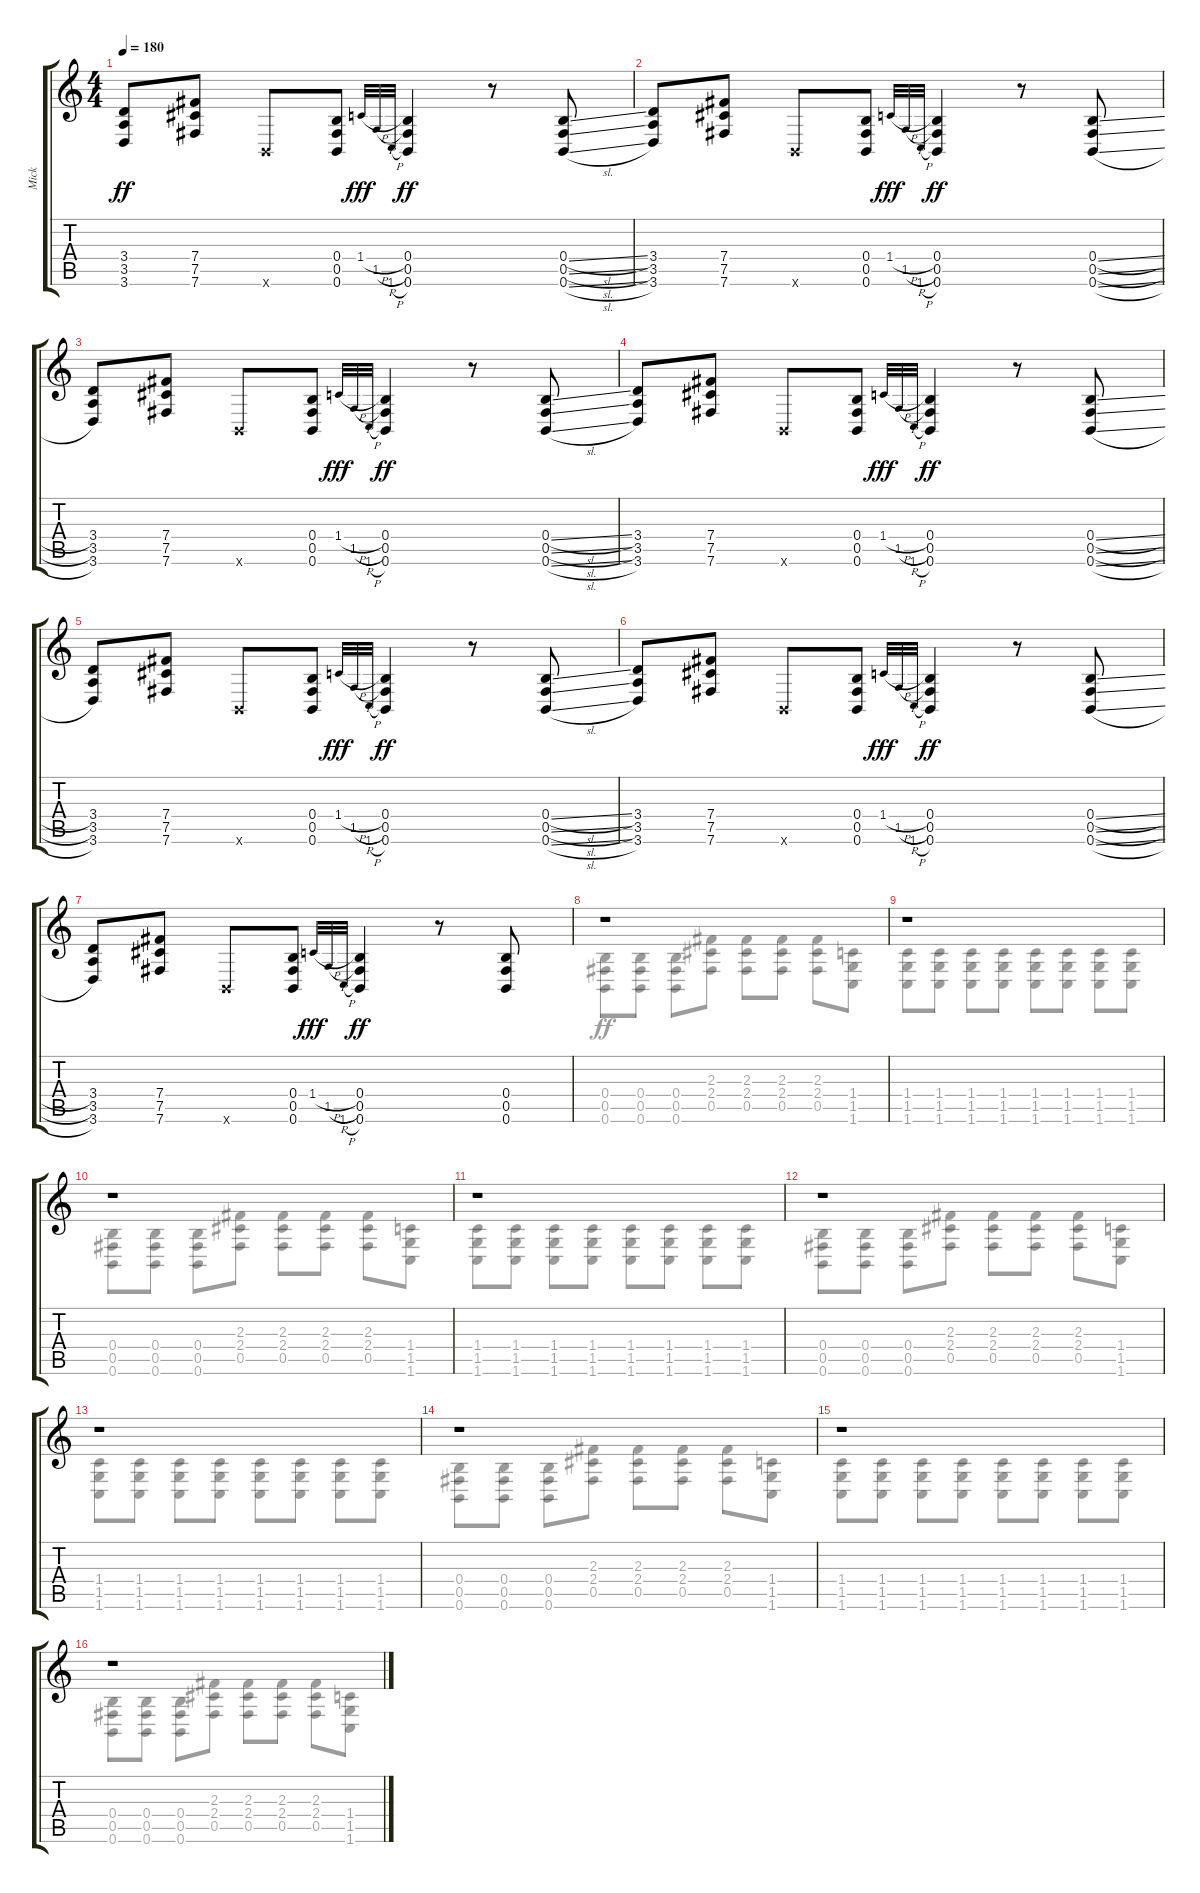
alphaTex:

\track ("Mick" "Mick") {instrument distortionguitar}
\staff {score tabs}
\tuning (Db4 Ab3 E3 B2 Gb2 B1) {hide}
\voice
\ts (4 4)
\tempo 180
\clef g2
\ks c
(3.4 3.5 3.6).8{dy ff} (7.4 7.5 7.6).8 0.6{x}.8 (0.4 0.5 0.6).8 1.4{h}.32{gr onbeat dy fff} 1.5{h}.32{gr onbeat} 1.6{h}.32{gr onbeat} (0.4 0.5 0.6).4{dy ff} r.8 (0.4{sl} 0.5{sl} 0.6{sl}).8 |
(3.4 3.5 3.6).8 (7.4 7.5 7.6).8 0.6{x}.8 (0.4 0.5 0.6).8 1.4{h}.32{gr onbeat dy fff} 1.5{h}.32{gr onbeat} 1.6{h}.32{gr onbeat} (0.4 0.5 0.6).4{dy ff} r.8 (0.4{sl} 0.5{sl} 0.6{sl}).8 |
(3.4 3.5 3.6).8 (7.4 7.5 7.6).8 0.6{x}.8 (0.4 0.5 0.6).8 1.4{h}.32{gr onbeat dy fff} 1.5{h}.32{gr onbeat} 1.6{h}.32{gr onbeat} (0.4 0.5 0.6).4{dy ff} r.8 (0.4{sl} 0.5{sl} 0.6{sl}).8 |
(3.4 3.5 3.6).8 (7.4 7.5 7.6).8 0.6{x}.8 (0.4 0.5 0.6).8 1.4{h}.32{gr onbeat dy fff} 1.5{h}.32{gr onbeat} 1.6{h}.32{gr onbeat} (0.4 0.5 0.6).4{dy ff} r.8 (0.4{sl} 0.5{sl} 0.6{sl}).8 |
(3.4 3.5 3.6).8 (7.4 7.5 7.6).8 0.6{x}.8 (0.4 0.5 0.6).8 1.4{h}.32{gr onbeat dy fff} 1.5{h}.32{gr onbeat} 1.6{h}.32{gr onbeat} (0.4 0.5 0.6).4{dy ff} r.8 (0.4{sl} 0.5{sl} 0.6{sl}).8 |
(3.4 3.5 3.6).8 (7.4 7.5 7.6).8 0.6{x}.8 (0.4 0.5 0.6).8 1.4{h}.32{gr onbeat dy fff} 1.5{h}.32{gr onbeat} 1.6{h}.32{gr onbeat} (0.4 0.5 0.6).4{dy ff} r.8 (0.4{sl} 0.5{sl} 0.6{sl}).8 |
(3.4 3.5 3.6).8 (7.4 7.5 7.6).8 0.6{x}.8 (0.4 0.5 0.6).8 1.4{h}.32{gr onbeat dy fff} 1.5{h}.32{gr onbeat} 1.6{h}.32{gr onbeat} (0.4 0.5 0.6).4{dy ff} r.8 (0.4 0.5 0.6).8 |
r.1 |
r.1 |
r.1 |
r.1 |
r.1 |
r.1 |
r.1 |
r.1 |
r.1
\voice
\clef g2
\ottava regular
\simile none
\ks c
|
|
|
|
|
|
|
(0.4 0.5 0.6).8{dy ff} (0.4 0.5 0.6).8 (0.4 0.5 0.6).8 (2.3 2.4 0.5).8 (2.3 2.4 0.5).8 (2.3 2.4 0.5).8 (2.3 2.4 0.5).8 (1.4 1.5 1.6).8 |
(1.4 1.5 1.6).8 (1.4 1.5 1.6).8 (1.4 1.5 1.6).8 (1.4 1.5 1.6).8 (1.4 1.5 1.6).8 (1.4 1.5 1.6).8 (1.4 1.5 1.6).8 (1.4 1.5 1.6).8 |
(0.4 0.5 0.6).8 (0.4 0.5 0.6).8 (0.4 0.5 0.6).8 (2.3 2.4 0.5).8 (2.3 2.4 0.5).8 (2.3 2.4 0.5).8 (2.3 2.4 0.5).8 (1.4 1.5 1.6).8 |
(1.4 1.5 1.6).8 (1.4 1.5 1.6).8 (1.4 1.5 1.6).8 (1.4 1.5 1.6).8 (1.4 1.5 1.6).8 (1.4 1.5 1.6).8 (1.4 1.5 1.6).8 (1.4 1.5 1.6).8 |
(0.4 0.5 0.6).8 (0.4 0.5 0.6).8 (0.4 0.5 0.6).8 (2.3 2.4 0.5).8 (2.3 2.4 0.5).8 (2.3 2.4 0.5).8 (2.3 2.4 0.5).8 (1.4 1.5 1.6).8 |
(1.4 1.5 1.6).8 (1.4 1.5 1.6).8 (1.4 1.5 1.6).8 (1.4 1.5 1.6).8 (1.4 1.5 1.6).8 (1.4 1.5 1.6).8 (1.4 1.5 1.6).8 (1.4 1.5 1.6).8 |
(0.4 0.5 0.6).8 (0.4 0.5 0.6).8 (0.4 0.5 0.6).8 (2.3 2.4 0.5).8 (2.3 2.4 0.5).8 (2.3 2.4 0.5).8 (2.3 2.4 0.5).8 (1.4 1.5 1.6).8 |
(1.4 1.5 1.6).8 (1.4 1.5 1.6).8 (1.4 1.5 1.6).8 (1.4 1.5 1.6).8 (1.4 1.5 1.6).8 (1.4 1.5 1.6).8 (1.4 1.5 1.6).8 (1.4 1.5 1.6).8 |
(0.4 0.5 0.6).8 (0.4 0.5 0.6).8 (0.4 0.5 0.6).8 (2.3 2.4 0.5).8 (2.3 2.4 0.5).8 (2.3 2.4 0.5).8 (2.3 2.4 0.5).8 (1.4 1.5 1.6).8
